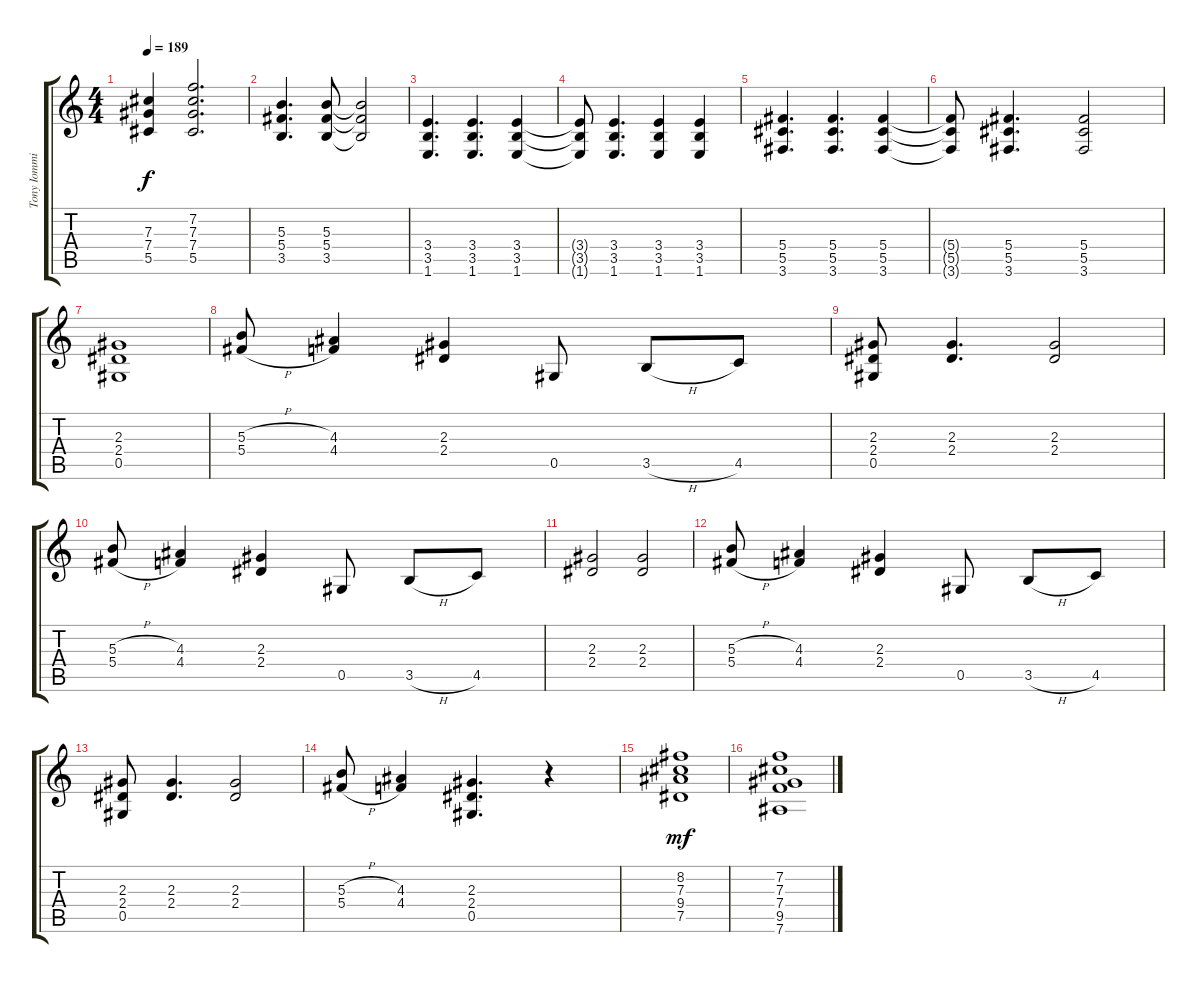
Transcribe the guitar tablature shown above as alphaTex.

\track ("Tony Iommi (Rh. 2)" "Tony Iommi") {instrument overdrivenguitar}
\staff {score tabs}
\tuning (Eb4 Bb3 Gb3 Db3 Ab2 Eb2) {hide}
\ts (4 4)
\tempo 189
\clef g2
\ks c
(7.3 7.4 5.5).4{dy f} (7.2 7.3 7.4 5.5).2{d} |
(5.3 5.4 3.5).4{d} (5.3 5.4 3.5).8 (5.3{t} 5.4{t} 3.5{t}).2 |
(3.4 3.5 1.6).4{d} (3.4 3.5 1.6).4{d} (3.4 3.5 1.6).4 |
(3.4{t} 3.5{t} 1.6{t}).8 (3.4 3.5 1.6).4{d} (3.4 3.5 1.6).4 (3.4 3.5 1.6).4 |
(5.4 5.5 3.6).4{d} (5.4 5.5 3.6).4{d} (5.4 5.5 3.6).4 |
(5.4{t} 5.5{t} 3.6{t}).8 (5.4 5.5 3.6).4{d} (5.4 5.5 3.6).2 |
(2.3 2.4 0.5).1 |
(5.3{h} 5.4{h}).8 (4.3 4.4).4 (2.3 2.4).4 0.5.8 3.5{h}.8 4.5.8 |
(2.3 2.4 0.5).8 (2.3 2.4).4{d} (2.3 2.4).2 |
(5.3{h} 5.4{h}).8 (4.3 4.4).4 (2.3 2.4).4 0.5.8 3.5{h}.8 4.5.8 |
(2.3 2.4).2 (2.3 2.4).2 |
(5.3{h} 5.4{h}).8 (4.3 4.4).4 (2.3 2.4).4 0.5.8 3.5{h}.8 4.5.8 |
(2.3 2.4 0.5).8 (2.3 2.4).4{d} (2.3 2.4).2 |
(5.3{h} 5.4{h}).8 (4.3 4.4).4 (2.3 2.4 0.5).4{d} r.4 |
(8.2 7.3 9.4 7.5).1{dy mf volume 10} |
(7.2 7.3 7.4 9.5 7.6).1
